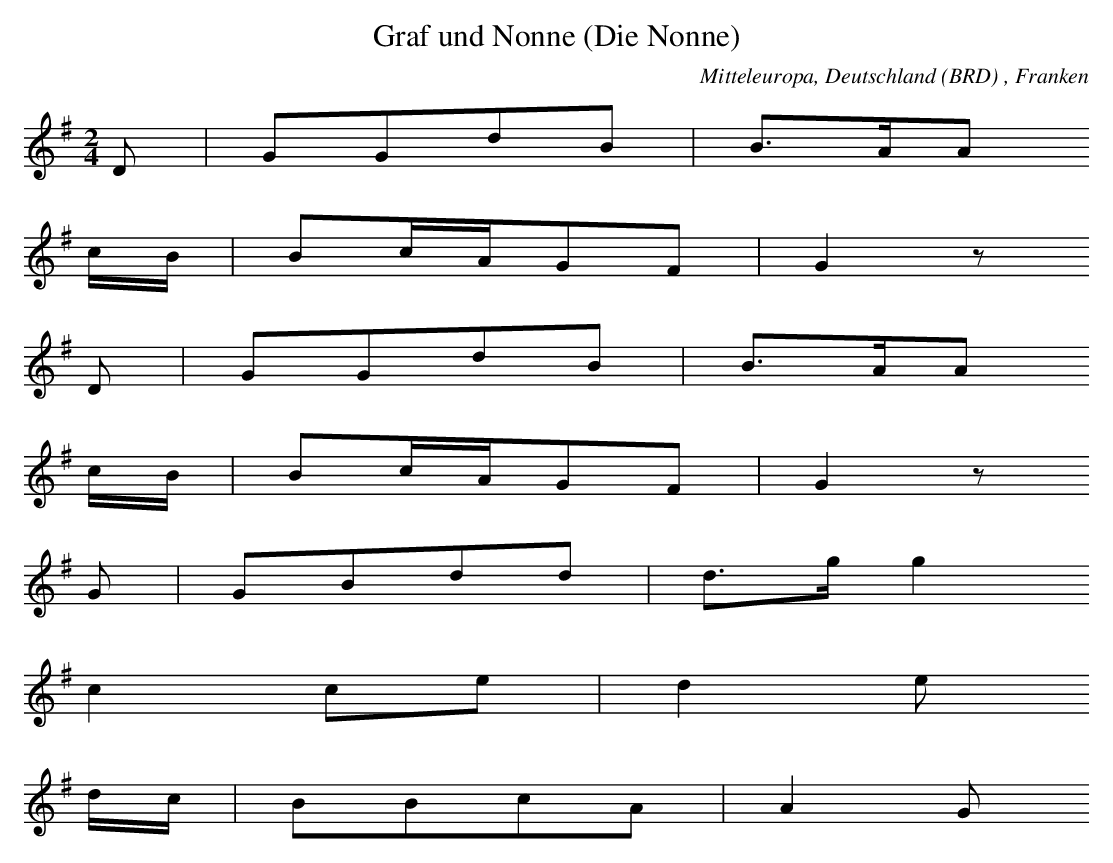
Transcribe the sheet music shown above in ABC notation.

X:1
T: Graf und Nonne (Die Nonne)
O: Mitteleuropa, Deutschland (BRD) , Franken
M: 2/4
L: 1/16
K: G
D2 | G2G2d2B2 | B3AA2
cB | B2cAG2F2 | G4z2
D2 | G2G2d2B2 | B3AA2
cB | B2cAG2F2 | G4z2
G2 | G2B2d2d2 | d3gg4
c4c2e2 | d4e2
dc | B2B2c2A2 | A4G2
